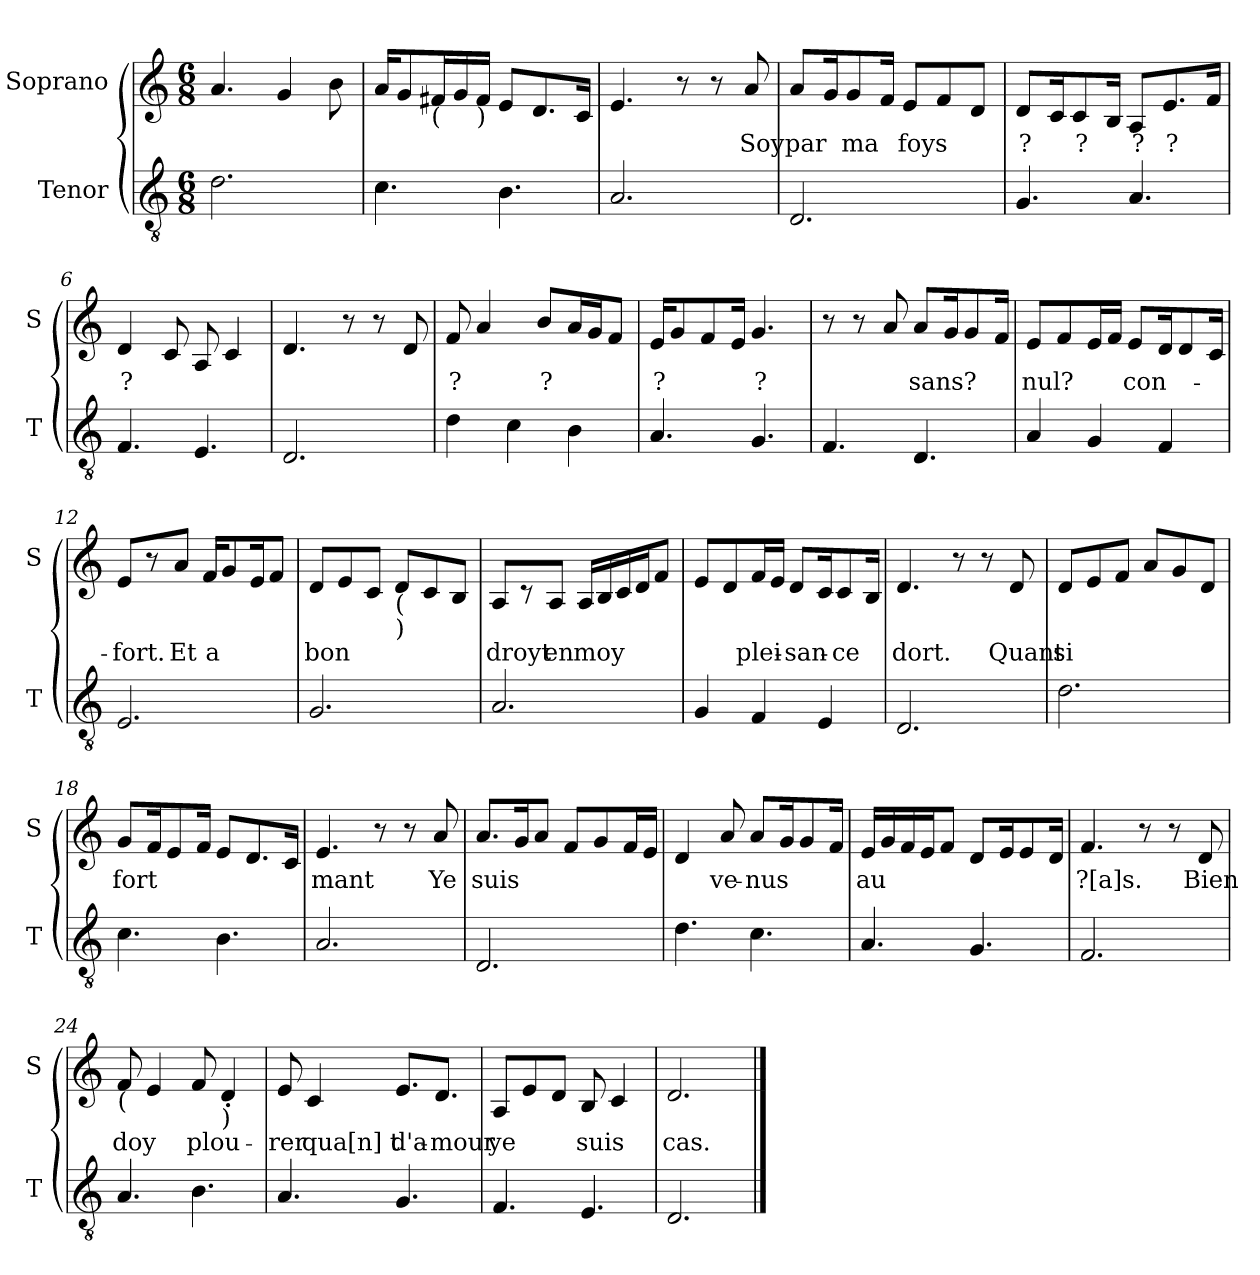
**kern	**kern	**text
*part2	*part1	*part1
*staff2	*staff1	*staff1
*I"Tenor	*I"Soprano	*
*I'T	*I'S	*
*clefGv2	*clefG2	*
*k[]	*k[]	*
*C:	*C:	*
*M6/8	*M6/8	*
=1	=1	=1
2.d\	4.a/	.
.	4g/	.
.	8b\	.
=2	=2	=2
4.c\	16a/KL	.
.	8g/	.
!	!LO:TX:b:t=(	!
.	16f#X/L	.
.	16g/	.
!	!LO:TX:b:t=)	!
.	16f#/JJ	.
4.B\	8e/L	.
.	8.d/	.
.	16c/Jk	.
=3	=3	=3
2.A/	4.e/	.
.	8r	.
.	8r	.
!	!	!LO:LY:b
.	8a/	Soy
=4	=4	=4
!	!	!LO:LY:b
2.D/	8a/L	par
.	16g/k	.
!	!	!LO:LY:b
.	8g/	ma
.	16f/Jk	.
!	!	!LO:LY:b
.	8e/L	foys
.	8f/	.
.	8d/J	.
=5	=5	=5
!	!	!LO:LY:b
4.G/	8d/L	?
.	16c/k	.
!	!	!LO:LY:b
.	8c/	?
.	16B/Jk	.
!	!	!LO:LY:b
4.A/	8A/L	?
!	!	!LO:LY:b
.	8.e/	?
.	16f/Jk	.
!!LO:LB:g=z
=6	=6	=6
!	!	!LO:LY:b
4.F/	4d/	?
.	8c/	.
4.E/	8A/	.
.	4c/	.
=7	=7	=7
2.D/	4.d/	.
.	8r	.
.	8r	.
.	8d/	.
=8	=8	=8
!	!	!LO:LY:b
4d\	8f/	?
.	4a/	.
4c\	.	.
!	!	!LO:LY:b
.	8b/L	?
4B\	16a/L	.
.	16g/J	.
.	8f/J	.
=9	=9	=9
!	!	!LO:LY:b
4.A/	16e/KL	?
.	8g/	.
.	8f/	.
.	16e/Jk	.
!	!	!LO:LY:b
4.G/	4.g/	?
=10	=10	=10
4.F/	8r	.
.	8r	.
.	8a/	.
!	!	!LO:LY:b
4.D/	8a/L	sans?
.	16g/k	.
.	8g/	.
.	16f/Jk	.
=11	=11	=11
!	!	!LO:LY:b
4A/	8e/L	nul?
.	8f/	.
4G/	16e/L	.
.	16f/JJ	.
!	!	!LO:LY:b
.	8e/L	con-
4F/	16d/k	.
.	8d/	.
.	16c/Jk	.
!!LO:LB:g=z
=12	=12	=12
!	!	!LO:LY:b
2.E/	8e/L	-fort.
.	8r	.
!	!	!LO:LY:b
.	8a/J	Et
!	!	!LO:LY:b
.	16f/KL	a
.	8g/	.
.	16e/k	.
.	8f/J	.
=13	=13	=13
!	!	!LO:LY:b
2.G/	8d/L	bon
.	8e/	.
.	8c/J	.
!	!LO:TX:b:t=(	!
!	!LO:TX:b:t=)	!
.	8d/L	.
.	8c/	.
.	8B/J	.
=14	=14	=14
!	!	!LO:LY:b
2.A/	8A/L	droyt
.	8r	.
!	!	!LO:LY:b
.	8A/J	en
!	!	!LO:LY:b
.	16A/LL	moy
.	16B/	.
.	16c/	.
.	16d/J	.
.	8f/J	.
=15	=15	=15
4G/	8e/L	.
.	8d/	.
!	!	!LO:LY:b
4F/	16f/L	plei-
.	16e/JJ	.
!	!	!LO:LY:b
.	8d/L	-san-
4E/	16c/k	.
!	!	!LO:LY:b
.	8c/	-ce
.	16B/Jk	.
=16	=16	=16
!	!	!LO:LY:b
2.D/	4.d/	dort.
.	8r	.
.	8r	.
!	!	!LO:LY:b
.	8d/	Quant
!!LO:LB:g=z
=17	=17	=17
!	!	!LO:LY:b
2.d\	8d/L	si
.	8e/	.
.	8f/J	.
.	8a/L	.
.	8g/	.
.	8d/J	.
=18	=18	=18
!	!	!LO:LY:b
4.c\	8g/L	fort
.	16f/k	.
.	8e/	.
.	16f/Jk	.
4.B\	8e/L	.
.	8.d/	.
.	16c/Jk	.
=19	=19	=19
!	!	!LO:LY:b
2.A/	4.e/	mant
.	8r	.
.	8r	.
!	!	!LO:LY:b
.	8a/	Ye
=20	=20	=20
!	!	!LO:LY:b
2.D/	8.a/L	suis
.	16g/k	.
.	8a/J	.
.	8f/L	.
.	8g/	.
.	16f/L	.
.	16e/JJ	.
=21	=21	=21
4.d\	4d/	.
!	!	!LO:LY:b
.	8a/	ve-
!	!	!LO:LY:b
4.c\	8a/L	-nus
.	16g/k	.
.	8g/	.
.	16f/Jk	.
=22	=22	=22
!	!	!LO:LY:b
4.A/	16e/LL	au
.	16g/	.
.	16f/	.
.	16e/J	.
.	8f/J	.
4.G/	8d/L	.
.	16e/k	.
.	8e/	.
.	16d/Jk	.
!!LO:PB:g=z
=23	=23	=23
!	!	!LO:LY:b
2.F/	4.f/	?[a]s.
.	8r	.
.	8r	.
!	!	!LO:LY:b
.	8d/	Bien
=24	=24	=24
!	!LO:TX:b:t=(	!
!	!	!LO:LY:b
4.A/	8f/	doy
.	4e/	.
!	!	!LO:LY:b
4.B\	8f/	plou-
!	!LO:TX:b:t=)	!
.	4d'</	.
=25	=25	=25
!	!	!LO:LY:b
4.A/	8e/	-rer
!	!	!LO:LY:b
.	4c/	qua[n]t
!	!	!LO:LY:b
4.G/	8.e/L	d'a-
!	!	!LO:LY:b
.	8.d/J	-mour
=26	=26	=26
!	!	!LO:LY:b
4.F/	8A/L	ye
.	8e/	.
.	8d/J	.
!	!	!LO:LY:b
4.E/	8B/	suis
.	4c/	.
=27	=27	=27
!	!	!LO:LY:b
2.D/	2.d/	cas.
==	==	==
*-	*-	*-
